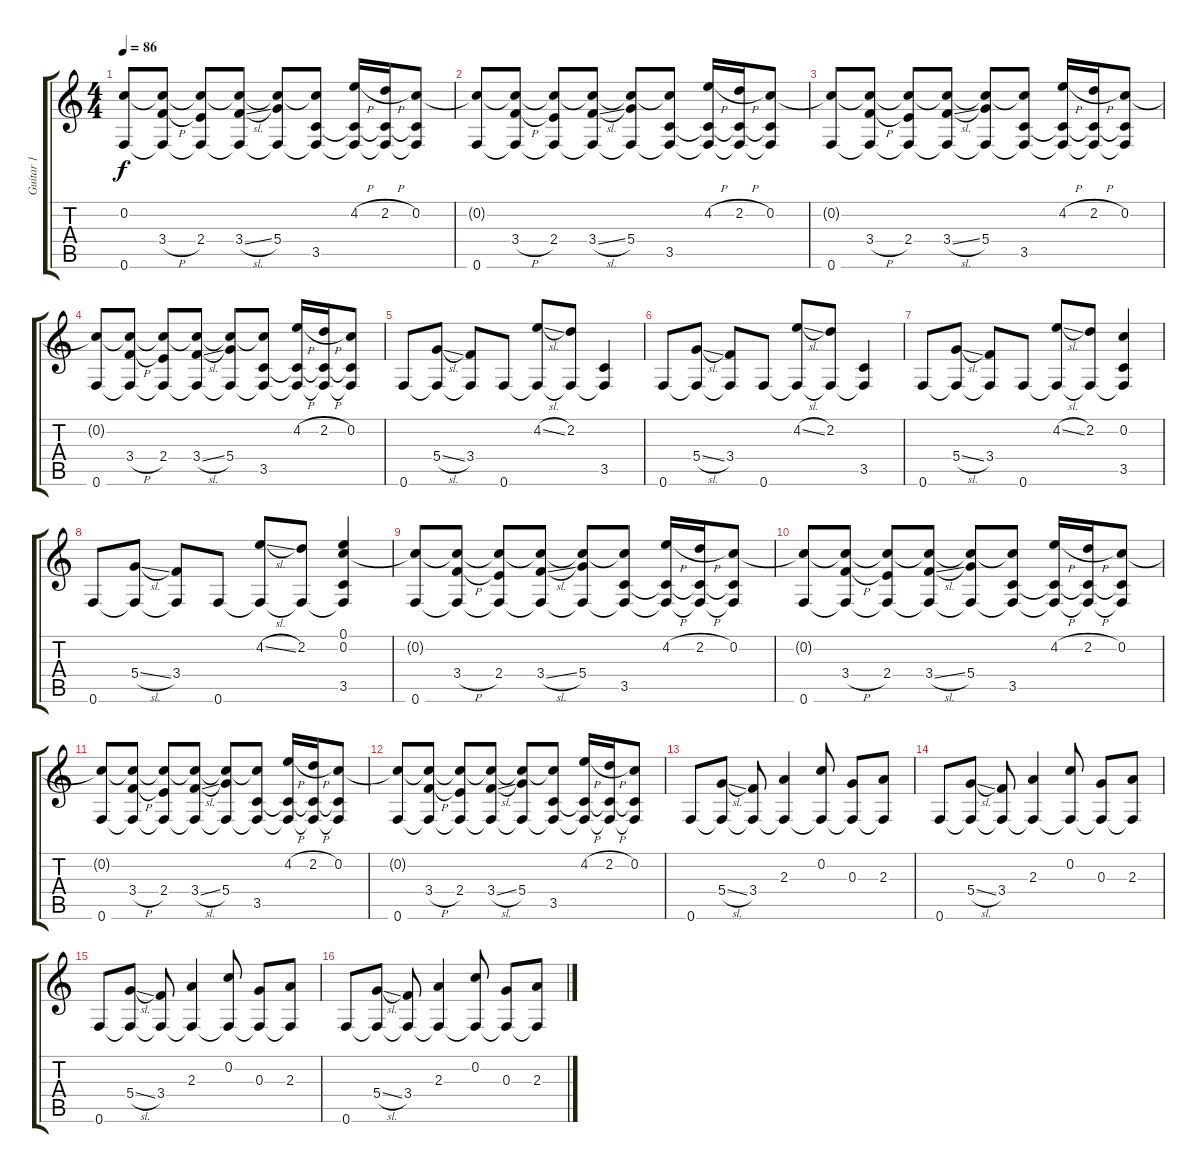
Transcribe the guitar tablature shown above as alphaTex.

\track ("Guitar 1" "Guitar 1") {instrument electricguitarclean}
\staff {score tabs}
\tuning (E4 C4 G3 D3 A2 F2) {hide}
\ts (4 4)
\tempo 86
\clef g2
\ks c
(0.2{t} 0.6).8{dy f} (0.2{t} 3.4{h} 0.6{t}).8 (0.2{t} 2.4 0.6{t}).8 (0.2{t} 3.4{sl} 0.6{t}).8 (0.2{t} 5.4 0.6{t}).8 (0.2{t} 3.5 0.6{t}).8 (4.2{h} 3.5{t} 0.6{t}).16 (2.2{h} 3.5{t} 0.6{t}).16 (0.2 3.5{t} 0.6{t}).8 |
(0.2{t} 0.6).8 (0.2{t} 3.4{h} 0.6{t}).8 (0.2{t} 2.4 0.6{t}).8 (0.2{t} 3.4{sl} 0.6{t}).8 (0.2{t} 5.4 0.6{t}).8 (0.2{t} 3.5 0.6{t}).8 (4.2{h} 3.5{t} 0.6{t}).16 (2.2{h} 3.5{t} 0.6{t}).16 (0.2 3.5{t} 0.6{t}).8 |
(0.2{t} 0.6).8 (0.2{t} 3.4{h} 0.6{t}).8 (0.2{t} 2.4 0.6{t}).8 (0.2{t} 3.4{sl} 0.6{t}).8 (0.2{t} 5.4 0.6{t}).8 (0.2{t} 3.5 0.6{t}).8 (4.2{h} 3.5{t} 0.6{t}).16 (2.2{h} 3.5{t} 0.6{t}).16 (0.2 3.5{t} 0.6{t}).8 |
(0.2{t} 0.6).8 (0.2{t} 3.4{h} 0.6{t}).8 (0.2{t} 2.4 0.6{t}).8 (0.2{t} 3.4{sl} 0.6{t}).8 (0.2{t} 5.4 0.6{t}).8 (0.2{t} 3.5 0.6{t}).8 (4.2{h} 3.5{t} 0.6{t}).16 (2.2{h} 3.5{t} 0.6{t}).16 (0.2 3.5{t} 0.6{t}).8 |
0.6.8 (5.4{sl} 0.6{t}).8 (3.4 0.6{t}).8 0.6.8 (4.2{sl} 0.6{t}).8 (2.2 0.6{t}).8 (3.5 0.6{t}).4 |
0.6.8 (5.4{sl} 0.6{t}).8 (3.4 0.6{t}).8 0.6.8 (4.2{sl} 0.6{t}).8 (2.2 0.6{t}).8 (3.5 0.6{t}).4 |
0.6.8 (5.4{sl} 0.6{t}).8 (3.4 0.6{t}).8 0.6.8 (4.2{sl} 0.6{t}).8 (2.2 0.6{t}).8 (0.2 3.5 0.6{t}).4 |
0.6.8 (5.4{sl} 0.6{t}).8 (3.4 0.6{t}).8 0.6.8 (4.2{sl} 0.6{t}).8 (2.2 0.6{t}).8 (0.1 0.2 3.5 0.6{t}).4 |
(0.2{t} 0.6).8 (0.2{t} 3.4{h} 0.6{t}).8 (0.2{t} 2.4 0.6{t}).8 (0.2{t} 3.4{sl} 0.6{t}).8 (0.2{t} 5.4 0.6{t}).8 (0.2{t} 3.5 0.6{t}).8 (4.2{h} 3.5{t} 0.6{t}).16 (2.2{h} 3.5{t} 0.6{t}).16 (0.2 3.5{t} 0.6{t}).8 |
(0.2{t} 0.6).8 (0.2{t} 3.4{h} 0.6{t}).8 (0.2{t} 2.4 0.6{t}).8 (0.2{t} 3.4{sl} 0.6{t}).8 (0.2{t} 5.4 0.6{t}).8 (0.2{t} 3.5 0.6{t}).8 (4.2{h} 3.5{t} 0.6{t}).16 (2.2{h} 3.5{t} 0.6{t}).16 (0.2 3.5{t} 0.6{t}).8 |
(0.2{t} 0.6).8 (0.2{t} 3.4{h} 0.6{t}).8 (0.2{t} 2.4 0.6{t}).8 (0.2{t} 3.4{sl} 0.6{t}).8 (0.2{t} 5.4 0.6{t}).8 (0.2{t} 3.5 0.6{t}).8 (4.2{h} 3.5{t} 0.6{t}).16 (2.2{h} 3.5{t} 0.6{t}).16 (0.2 3.5{t} 0.6{t}).8 |
(0.2{t} 0.6).8 (0.2{t} 3.4{h} 0.6{t}).8 (0.2{t} 2.4 0.6{t}).8 (0.2{t} 3.4{sl} 0.6{t}).8 (0.2{t} 5.4 0.6{t}).8 (0.2{t} 3.5 0.6{t}).8 (4.2{h} 3.5{t} 0.6{t}).16 (2.2{h} 3.5{t} 0.6{t}).16 (0.2 3.5{t} 0.6{t}).8 |
0.6.8 (5.4{sl} 0.6{t}).8 (3.4 0.6{t}).8 (2.3 0.6{t}).4 (0.2 0.6{t}).8 (0.3 0.6{t}).8 (2.3 0.6{t}).8 |
0.6.8 (5.4{sl} 0.6{t}).8 (3.4 0.6{t}).8 (2.3 0.6{t}).4 (0.2 0.6{t}).8 (0.3 0.6{t}).8 (2.3 0.6{t}).8 |
0.6.8 (5.4{sl} 0.6{t}).8 (3.4 0.6{t}).8 (2.3 0.6{t}).4 (0.2 0.6{t}).8 (0.3 0.6{t}).8 (2.3 0.6{t}).8 |
0.6.8 (5.4{sl} 0.6{t}).8 (3.4 0.6{t}).8 (2.3 0.6{t}).4 (0.2 0.6{t}).8 (0.3 0.6{t}).8 (2.3 0.6{t}).8
